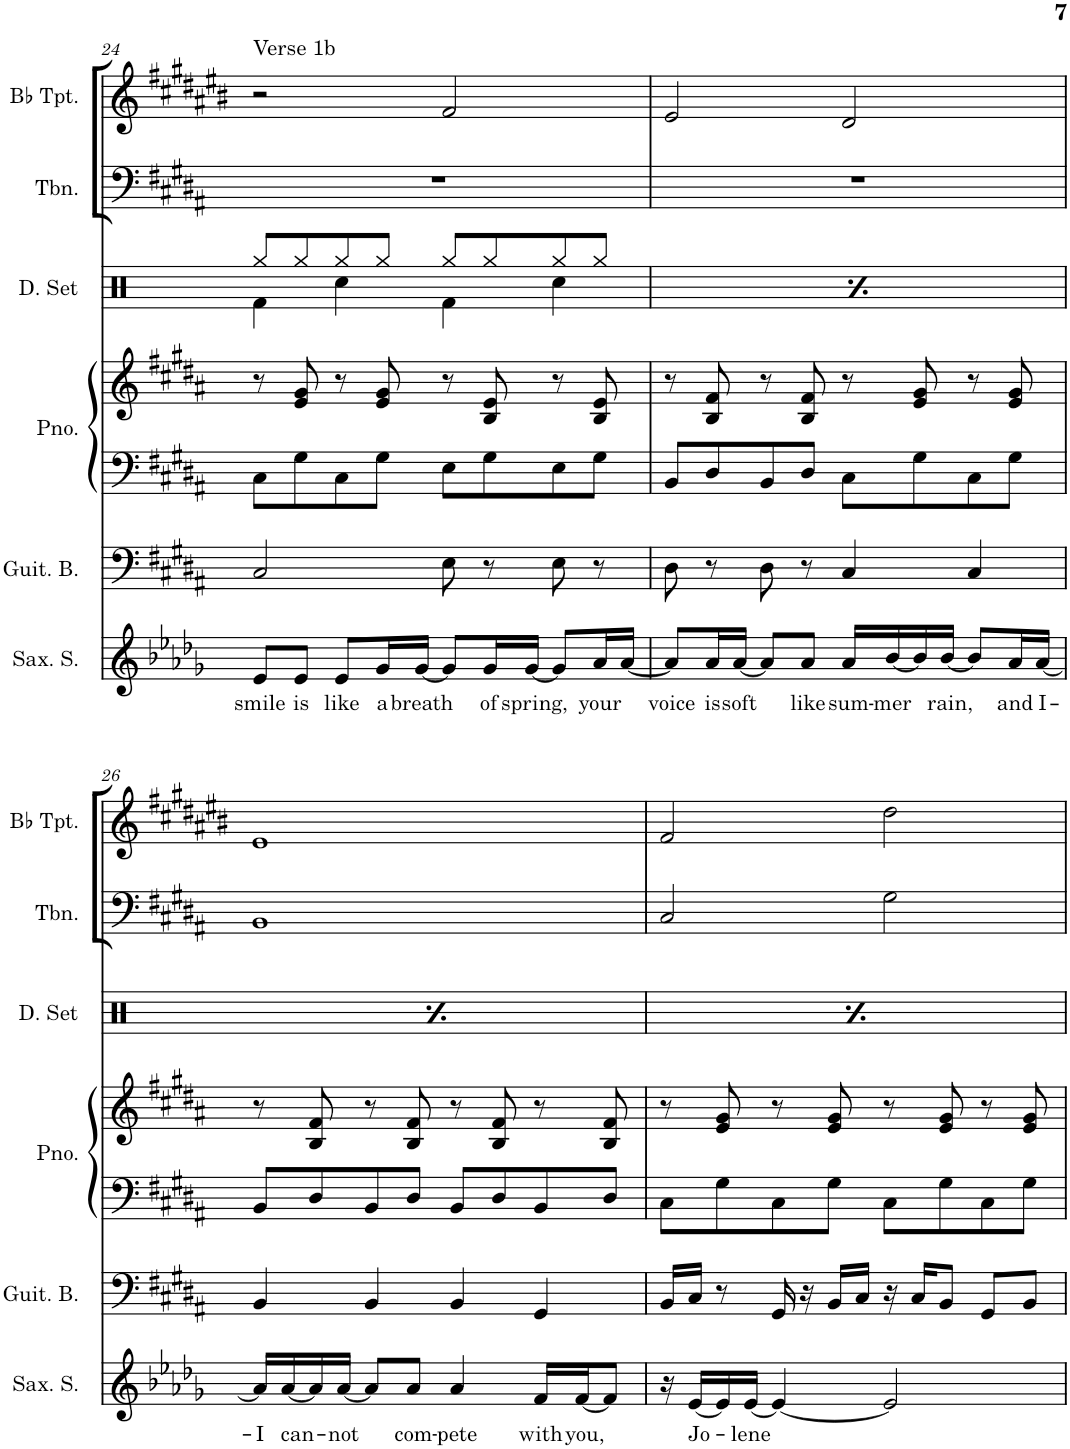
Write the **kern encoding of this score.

**kern	**text	**kern	**kern	**kern	**kern	**kern	**kern
*part6	*part6	*part5	*part4	*part4	*part3	*part2	*part1
*staff7	*staff7	*staff6	*staff5	*staff4	*staff3	*staff2	*staff1
*I"Saxophone Soprano	*	*I"Guitare Basse	*I"Piano	*	*I"Drumset	*I"Trombone	*I"Bb Trumpet
*I'Sax. S.	*	*I'Guit. B.	*I'Pno.	*	*I'D. Set	*I'Tbn.	*I'Bb Tpt.
!!LO:PB:g=z
*clefG2	*	*clefF4	*clefF4	*clefG2	*clefX	*clefF4	*clefG2
*Trd1c2	*	*Trd7c12	*	*	*	*	*Trd1c2
*k[b-e-a-d-g-]	*	*k[f#c#g#d#a#]	*k[f#c#g#d#a#]	*k[f#c#g#d#a#]	*k[]	*k[f#c#g#d#a#]	*k[f#c#g#d#a#e#b#]
*M4/4	*	*M4/4	*M4/4	*M4/4	*M4/4	*M4/4	*M4/4
=24	=24	=24	=24	=24	=24	=24	=24
!	!	!	!	!	!	!	!LO:TX:a:t=Verse 1b
!	!LO:LY:b	!	!	!	!	!	!
*	*	*	*	*	*^	*	*
8e-/L	smile	2C#/	8C#\L	8r	8Rgg/L	4Rf\	1r	2r
!	!LO:LY:b	!	!	!	!	!	!	!
8e-/J	is	.	8G#\	8e/ 8g#/	8Rgg/	.	.	.
!	!LO:LY:b	!	!	!	!	!	!	!
8e-/L	like	.	8C#\	8r	8Rgg/	4Rcc\	.	.
!	!LO:LY:b	!	!	!	!	!	!	!
16g-/L	a	.	8G#\J	8e/ 8g#/	8Rgg/J	.	.	.
!	!LO:LY:b	!	!	!	!	!	!	!
[16g-/JJ	breath	.	.	.	.	.	.	.
8g-/L]	.	8E\	8E\L	8r	8Rgg/L	4Rf\	.	2f#/
!	!LO:LY:b	!	!	!	!	!	!	!
16g-/L	of	8r	8G#\	8B/ 8e/	8Rgg/	.	.	.
!	!LO:LY:b	!	!	!	!	!	!	!
[16g-/JJ	spring,	.	.	.	.	.	.	.
8g-/L]	.	8E\	8E\	8r	8Rgg/	4Rcc\	.	.
!	!LO:LY:b	!	!	!	!	!	!	!
16a-/L	your	8r	8G#\J	8B/ 8e/	8Rgg/J	.	.	.
[16a-/JJ	.	.	.	.	.	.	.	.
=25	=25	=25	=25	=25	=25	=25	=25	=25
!	!LO:LY:b	!	!	!	!	!	!	!
8a-/L]	voice	8D#\	8BB/L	8r	8Rgg/L	4Rf\	1r	2e#/
!	!LO:LY:b	!	!	!	!	!	!	!
16a-/L	is	8r	8D#/	8B/ 8f#/	8Rgg/	.	.	.
!	!LO:LY:b	!	!	!	!	!	!	!
[16a-/JJ	soft	.	.	.	.	.	.	.
8a-/L]	.	8D#\	8BB/	8r	8Rgg/	4Rcc\	.	.
!	!LO:LY:b	!	!	!	!	!	!	!
8a-/J	like	8r	8D#/J	8B/ 8f#/	8Rgg/J	.	.	.
!	!LO:LY:b	!	!	!	!	!	!	!
16a-/LL	-sum-	4C#/	8C#\L	8r	8Rgg/L	4Rf\	.	2d#/
!	!LO:LY:b	!	!	!	!	!	!	!
[16b-/	-mer	.	.	.	.	.	.	.
16b-/]	.	.	8G#\	8e/ 8g#/	8Rgg/	.	.	.
!	!LO:LY:b	!	!	!	!	!	!	!
[16b-/JJ	rain,	.	.	.	.	.	.	.
8b-/L]	.	4C#/	8C#\	8r	8Rgg/	4Rcc\	.	.
!	!LO:LY:b	!	!	!	!	!	!	!
16a-/L	and	.	8G#\J	8e/ 8g#/	8Rgg/J	.	.	.
!	!LO:LY:b	!	!	!	!	!	!	!
[16a-/JJ	I-	.	.	.	.	.	.	.
!!LO:LB:g=z
=26	=26	=26	=26	=26	=26	=26	=26	=26
!	!LO:LY:b	!	!	!	!	!	!	!
16a-/LL]	-I	4BB/	8BB/L	8r	8Rgg/L	4Rf\	1BB	1e#
!	!LO:LY:b	!	!	!	!	!	!	!
[16a-/	can-	.	.	.	.	.	.	.
16a-/]	.	.	8D#/	8B/ 8f#/	8Rgg/	.	.	.
!	!LO:LY:b	!	!	!	!	!	!	!
[16a-/JJ	-not	.	.	.	.	.	.	.
8a-/L]	.	4BB/	8BB/	8r	8Rgg/	4Rcc\	.	.
!	!LO:LY:b	!	!	!	!	!	!	!
8a-/J	com-	.	8D#/J	8B/ 8f#/	8Rgg/J	.	.	.
!	!LO:LY:b	!	!	!	!	!	!	!
4a-/	-pete	4BB/	8BB/L	8r	8Rgg/L	4Rf\	.	.
.	.	.	8D#/	8B/ 8f#/	8Rgg/	.	.	.
!	!LO:LY:b	!	!	!	!	!	!	!
16f/LL	with	4GG#/	8BB/	8r	8Rgg/	4Rcc\	.	.
!	!LO:LY:b	!	!	!	!	!	!	!
[16f/J	you,	.	.	.	.	.	.	.
8f/J]	.	.	8D#/J	8B/ 8f#/	8Rgg/J	.	.	.
=27	=27	=27	=27	=27	=27	=27	=27	=27
16r	.	16BB/LL	8C#\L	8r	8Rgg/L	4Rf\	2C#/	2f#/
!	!LO:LY:b	!	!	!	!	!	!	!
[16e-/LL	Jo-	16C#/JJ	.	.	.	.	.	.
16e-/]	.	8r	8G#\	8e/ 8g#/	8Rgg/	.	.	.
!	!LO:LY:b	!	!	!	!	!	!	!
[16e-/JJ	-lene	.	.	.	.	.	.	.
4e-/_	.	16GG#/	8C#\	8r	8Rgg/	4Rcc\	.	.
.	.	16r	.	.	.	.	.	.
.	.	16BB/LL	8G#\J	8e/ 8g#/	8Rgg/J	.	.	.
.	.	16C#/JJ	.	.	.	.	.	.
2e-/]	.	16r	8C#\L	8r	8Rgg/L	4Rf\	2G#\	2dd#\
.	.	16C#/KL	.	.	.	.	.	.
.	.	8BB/J	8G#\	8e/ 8g#/	8Rgg/	.	.	.
.	.	8GG#/L	8C#\	8r	8Rgg/	4Rcc\	.	.
.	.	8BB/J	8G#\J	8e/ 8g#/	8Rgg/J	.	.	.
*	*	*	*	*	*v	*v	*	*
=	=	=	=	=	=	=	=
*-	*-	*-	*-	*-	*-	*-	*-
